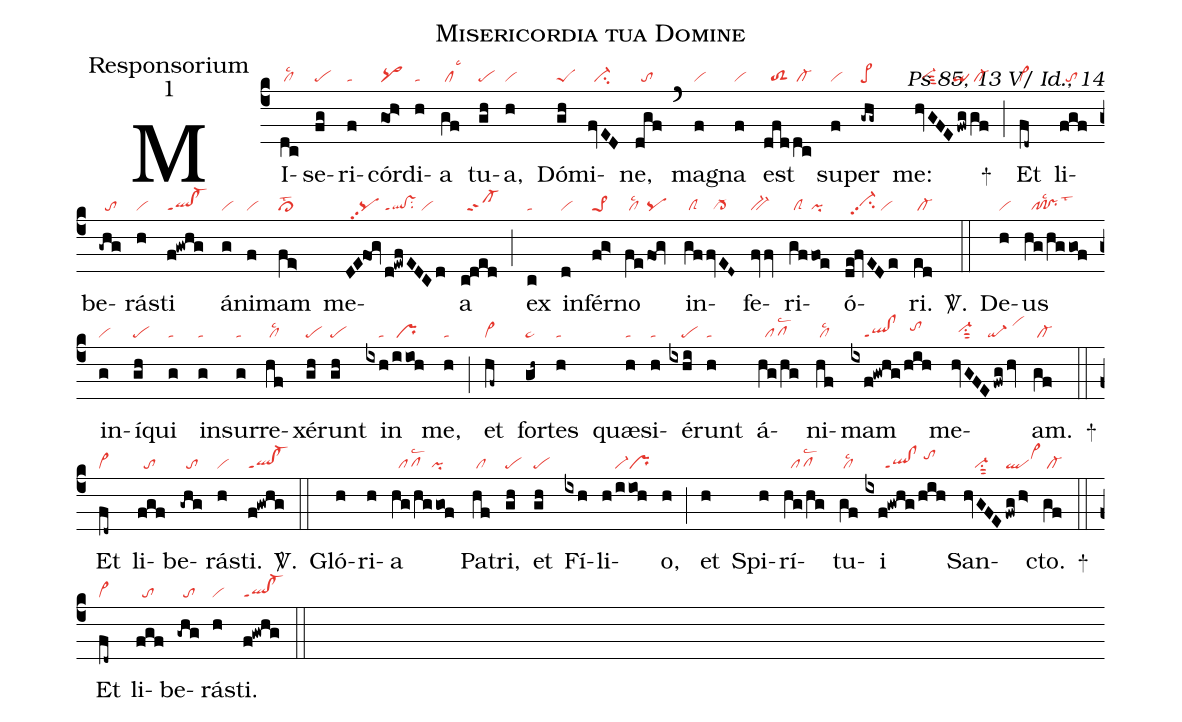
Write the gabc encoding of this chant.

name:Misericordia tua Domine;
office-part:Responsorium;
mode:1;
commentary:Ps 85, 13 V/ Id., 14;
nabc-lines:1;
%%
(c4)
MI(dc|/cllsc2)se(fg|pe)ri(f|ta)cór(go!h>|pq>)di(h|ta)a(gf|/cllsc3) tu(gh|pe)a,(h|vi) Dó(gh|peS)mi(fvED|//ci-)ne,(dgf|//to) (`)
ma(f|vi)gna(f|vi) est(dfd|//toS2|dc|/cl-) su(f|vi)per(-ghg~|pe>) me:(hvGFE|//vi-hgsut3|/fwg|`qi|gf|/cl-) +(;)
Et(fd~|cl~) li(fgf|//to)be(-ghg|//to)rás(h|vi)ti(f!gwhg|ql!cl-ppt1) á(g|vi)ni(f|vi)mam(fe>|cl>lst2) me(DE!fOg|//pqpp2|/d!ewfEDCd|ql!vsppt1su2/vi)a(c!ded|//sf-) (;)
ex(c|ta) in(d|vi)fér(fg>|pe>1)no(fe|/cllsc2|fOg|pq) in(gf|/clS|fvED~|//cl->)fe(fvfv|bv-)ri(gf|/clS|foe|pi)ó(de!fvEDe|//vi-hhpp2su2/vi)ri.(ed|/cl-) <sp>V/</sp>.(::)
De(h|vi)us(hg/hggof|//pf!prlsc2lst3) in(g|vi)í(gh|pe)qui(g|ta) in(g|ta)sur(g|ta)re(hf|/cllsc2)xé(gh|pe)runt(gh|pe) in(ixh|////ta|/iioh|/pr) me,(h|ta) (;)
et(hf~|cl~) for(gh~|pe~)tes(h|ta) quæ(h|ta)si(h|ta)é(ixhi|////pe)runt(h|ta) á(hg/hg|//pflsc2)ni(hf|/cllsc2)mam(ixf!gwhg|////ql!clppt1|/hih|//tohi) me(hvGFE|//vi-hhsu1sut2|/fwg/hv|``qi-/vihk)am.(gf|/cl-) +(::)
Et(fd~|cl~) li(fgf|//to)be(-ghg|//to)rás(h|vi)ti.(f!gwhg|ql!cl-ppt1) <sp>V/</sp>.(::)
Gló(h)ri(h)a(hg/hggof|//pflsc2/pi) Pa(hf|/cl)tri,(gh|pe) et(gh|pe) Fí(ixh)li(h/iioh|////vi-pr)o,(h) (;)
et(h) Spi(h)rí(hg/hg|//pflsc2)tu(gf|/cllsc2)i(ixf!gwhg/hih|//////ql!clppt1/tohj) San(hvGFE|///vi-su1sut2|fwg/h>|qlvi>hj)cto.(gf|/cl-) +(::)
Et(fd~|cl~) li(fgf|//to)be(-ghg|//to)rás(h|vi)ti.(f!gwhg|ql!cl-ppt1) (::)
